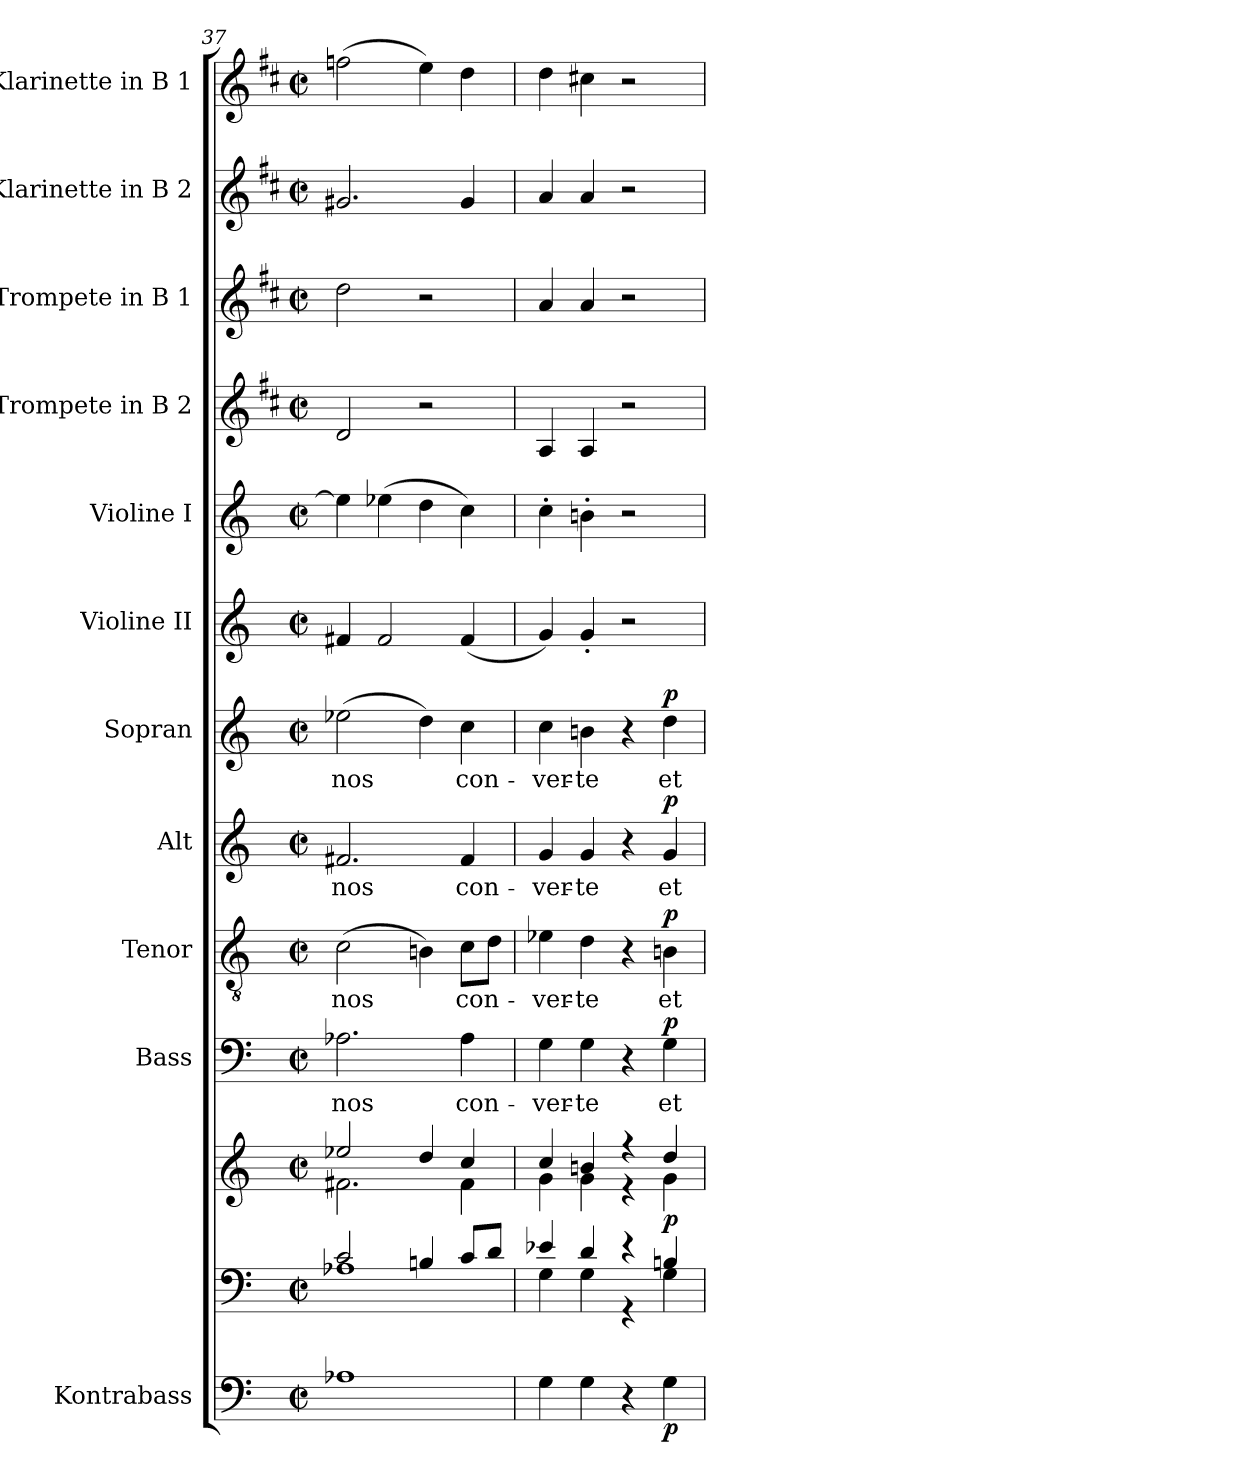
**kern	**dynam	**kern	**kern	**dynam	**kern	**text	**dynam	**kern	**text	**dynam	**kern	**text	**dynam	**kern	**text	**dynam	**kern	**kern	**kern	**kern	**kern	**kern
*part12	*part12	*part11	*part11	*part11	*part10	*part10	*part10	*part9	*part9	*part9	*part8	*part8	*part8	*part7	*part7	*part7	*part6	*part5	*part4	*part3	*part2	*part1
*staff13	*staff13	*staff12	*staff11	*staff11/12	*staff10	*staff10	*staff10	*staff9	*staff9	*staff9	*staff8	*staff8	*staff8	*staff7	*staff7	*staff7	*staff6	*staff5	*staff4	*staff3	*staff2	*staff1
*I"Kontrabass	*	*	*	*	*I"Bass	*	*	*I"Tenor	*	*	*I"Alt	*	*	*I"Sopran	*	*	*I"Violine II	*I"Violine I	*I"Trompete in B 2	*I"Trompete in B 1	*I"Klarinette in B 2	*I"Klarinette in B 1
*I'Kb.	*	*	*	*	*I'B	*	*	*I'T	*	*	*I'A	*	*	*I'S	*	*	*I'Vl. II	*I'Vl. I	*	*	*	*
*clefF4	*	*clefF4	*clefG2	*	*clefF4	*	*	*clefGv2	*	*	*clefG2	*	*	*clefG2	*	*	*clefG2	*clefG2	*clefG2	*clefG2	*clefG2	*clefG2
*ITrd7c12	*	*	*	*	*	*	*	*	*	*	*	*	*	*	*	*	*	*	*ITrd1c2	*ITrd1c2	*ITrd1c2	*ITrd1c2
*k[]	*	*k[]	*k[]	*	*k[]	*	*	*k[]	*	*	*k[]	*	*	*k[]	*	*	*k[]	*k[]	*k[]	*k[]	*k[]	*k[]
*C:	*	*C:	*C:	*	*C:	*	*	*C:	*	*	*C:	*	*	*C:	*	*	*C:	*C:	*C:	*C:	*C:	*C:
*M2/2	*	*M2/2	*M2/2	*	*M2/2	*	*	*M2/2	*	*	*M2/2	*	*	*M2/2	*	*	*M2/2	*M2/2	*M2/2	*M2/2	*M2/2	*M2/2
*met(c|)	*	*met(c|)	*met(c|)	*	*met(c|)	*	*	*met(c|)	*	*	*met(c|)	*	*	*met(c|)	*	*	*met(c|)	*met(c|)	*met(c|)	*met(c|)	*met(c|)	*met(c|)
=37	=37	=37	=37	=37	=37	=37	=37	=37	=37	=37	=37	=37	=37	=37	=37	=37	=37	=37	=37	=37	=37	=37
*	*	*^	*^	*	*	*	*	*	*	*	*	*	*	*	*	*	*	*	*	*	*	*
!	!	!	!	!	!	!	!	!LO:LY:b	!	!	!LO:LY:b	!	!	!LO:LY:b	!	!	!LO:LY:b	!	!	!	!	!	!	!
1AA-X	.	2c/	1A-X	2ee-X/	2.f#X\	.	2.A-X\	nos	.	(>2c\	nos	.	2.f#X/	nos	.	(>2ee-X\	nos	.	4f#X/	4ee-\]	2c/	2cc\	2.f#X/	(>2ee-X\
.	.	.	.	.	.	.	.	.	.	.	.	.	.	.	.	.	.	.	2f#/	(>4ee-X\	.	.	.	.
.	.	4Bn/	.	4dd/	.	.	.	.	.	4Bn\)	.	.	.	.	.	4dd\)	.	.	.	4dd\	2r	2r	.	4dd\)
!	!	!	!	!	!	!	!	!LO:LY:b	!	!	!LO:LY:b	!	!	!LO:LY:b	!	!	!LO:LY:b	!	!	!	!	!	!	!
.	.	8c/L	.	4cc/	4f#\	.	4A-\	con-	.	8c\L	con-	.	4f#/	con-	.	4cc\	con-	.	(<4f#/	4cc\)	.	.	4f#/	4cc\
.	.	8d/J	.	.	.	.	.	.	.	8d\J	.	.	.	.	.	.	.	.	.	.	.	.	.	.
=38	=38	=38	=38	=38	=38	=38	=38	=38	=38	=38	=38	=38	=38	=38	=38	=38	=38	=38	=38	=38	=38	=38	=38	=38
!	!	!	!	!	!	!	!	!LO:LY:b	!	!	!LO:LY:b	!	!	!LO:LY:b	!	!	!LO:LY:b	!	!	!	!	!	!	!
4GG\	.	4e-X/	4G\	4cc/	4g\	.	4G\	-ver-	.	4e-X\	-ver-	.	4g/	-ver-	.	4cc\	-ver-	.	4g/)	4cc'>\	4G/	4g/	4g/	4cc\
!	!	!	!	!	!	!	!	!LO:LY:b	!	!	!LO:LY:b	!	!	!LO:LY:b	!	!	!LO:LY:b	!	!	!	!	!	!	!
4GG\	.	4d/	4G\	4bn/	4g\	.	4G\	-te	.	4d\	-te	.	4g/	-te	.	4bn\	-te	.	4g'</	4bn'>\	4G/	4g/	4g/	4bn\
4r	.	4r	4r	4r	4r	.	4r	.	.	4r	.	.	4r	.	.	4r	.	.	2r	2r	2r	2r	2r	2r
!	!LO:DY:b	!	!	!	!	!LO:DY:b	!	!LO:LY:b	!LO:DY:a	!	!LO:LY:b	!LO:DY:a	!	!LO:LY:b	!LO:DY:a	!	!LO:LY:b	!LO:DY:a	!	!	!	!	!	!
4GG\	p	4Bn/	4G\	4dd/	4g\	p	4G\	et	p	4Bn\	et	p	4g/	et	p	4dd\	et	p	.	.	.	.	.	.
*	*	*v	*v	*	*	*	*	*	*	*	*	*	*	*	*	*	*	*	*	*	*	*	*	*
*	*	*	*v	*v	*	*	*	*	*	*	*	*	*	*	*	*	*	*	*	*	*	*	*
=	=	=	=	=	=	=	=	=	=	=	=	=	=	=	=	=	=	=	=	=	=	=
*-	*-	*-	*-	*-	*-	*-	*-	*-	*-	*-	*-	*-	*-	*-	*-	*-	*-	*-	*-	*-	*-	*-
